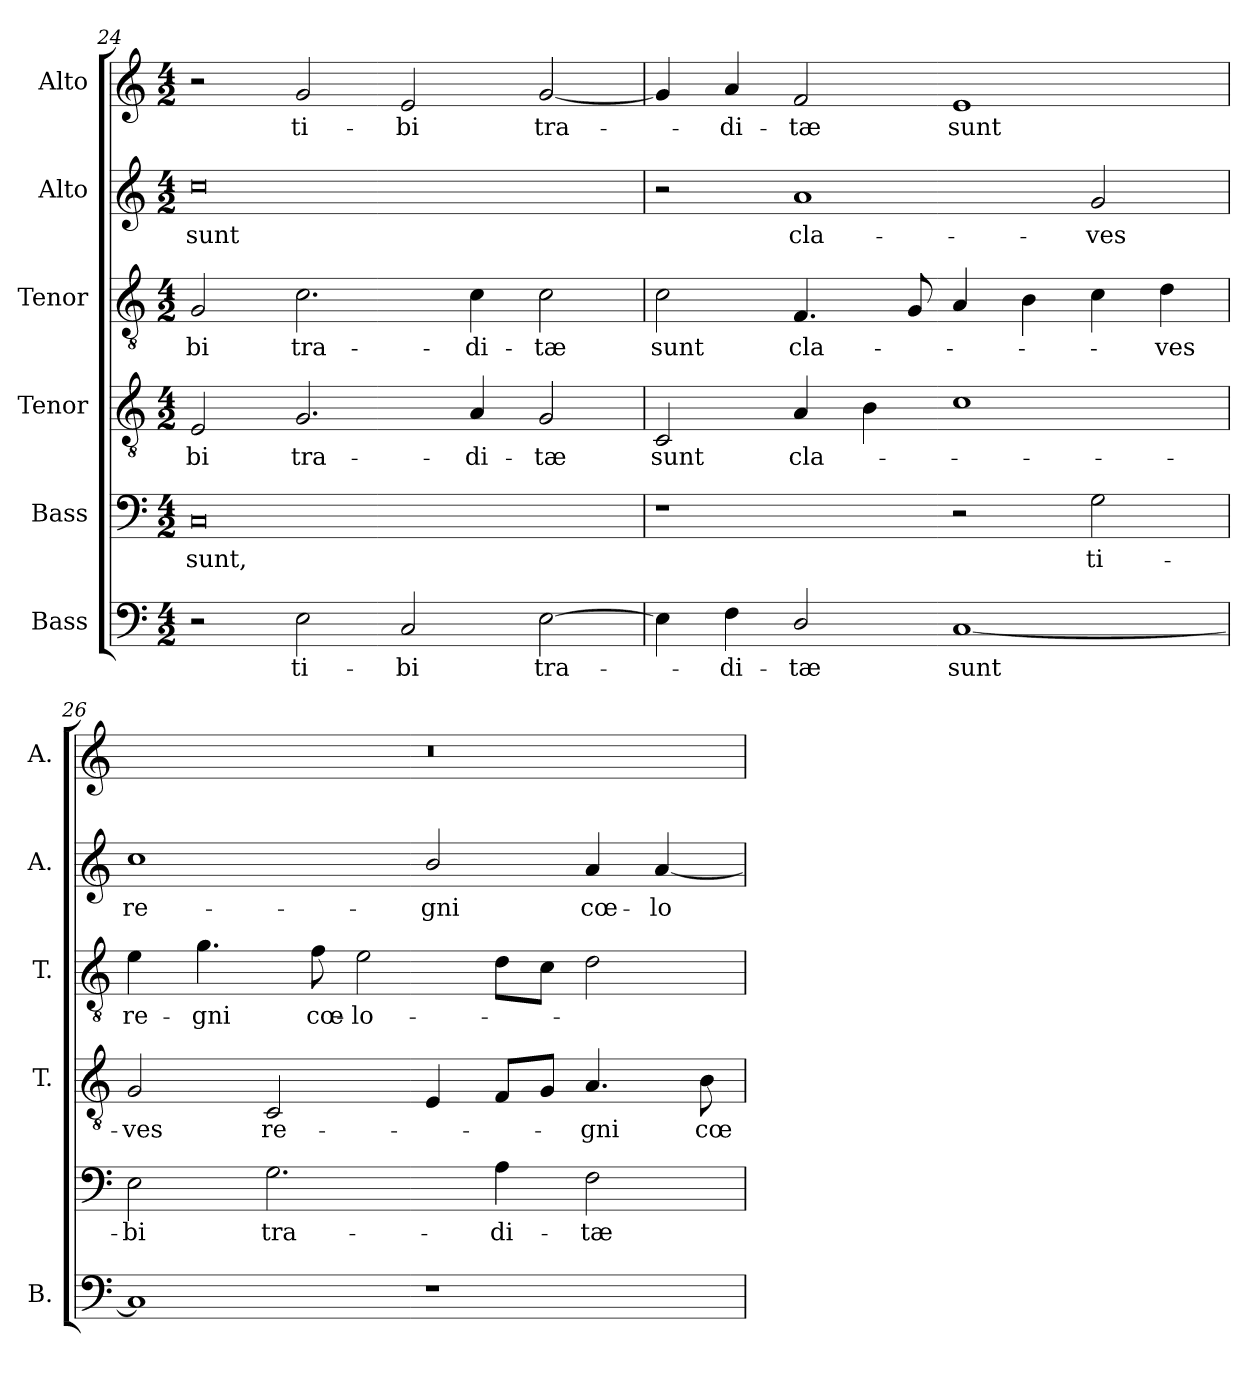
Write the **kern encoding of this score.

**kern	**text	**kern	**text	**kern	**text	**kern	**text	**kern	**text	**kern	**text
*part6	*part6	*part5	*part5	*part4	*part4	*part3	*part3	*part2	*part2	*part1	*part1
*staff6	*staff6	*staff5	*staff5	*staff4	*staff4	*staff3	*staff3	*staff2	*staff2	*staff1	*staff1
*I"Bass	*	*I"Bass	*	*I"Tenor	*	*I"Tenor	*	*I"Alto	*	*I"Alto	*
*I'B.	*	*	*	*I'T.	*	*I'T.	*	*I'A.	*	*I'A.	*
*clefF4	*	*clefF4	*	*clefGv2	*	*clefGv2	*	*clefG2	*	*clefG2	*
*	*	*	*	*ITrd7c12	*	*ITrd7c12	*	*	*	*	*
*k[]	*	*k[]	*	*k[]	*	*k[]	*	*k[]	*	*k[]	*
*C:	*	*C:	*	*C:	*	*C:	*	*C:	*	*C:	*
*M4/2	*	*M4/2	*	*M4/2	*	*M4/2	*	*M4/2	*	*M4/2	*
=24	=24	=24	=24	=24	=24	=24	=24	=24	=24	=24	=24
!	!	!	!LO:LY:b:color=#000000	!	!	!	!	!	!	!	!
!	!	!	!	!	!LO:LY:b:color=#000000	!	!	!	!	!	!
!	!	!	!	!	!	!	!LO:LY:b:color=#000000	!	!	!	!
!	!	!	!	!	!	!	!	!	!LO:LY:b:color=#000000	!	!
2r	.	0Ci	sunt,	2EEi/	-bi	2GGi/	-bi	0cci	sunt	2r	.
!	!LO:LY:b:color=#000000	!	!	!	!	!	!	!	!	!	!
!	!	!	!	!	!LO:LY:b:color=#000000	!	!	!	!	!	!
!	!	!	!	!	!	!	!LO:LY:b:color=#000000	!	!	!	!
!	!	!	!	!	!	!	!	!	!	!	!LO:LY:b:color=#000000
2Ei\	ti-	.	.	2.GGi/	tra-	2.Ci\	tra-	.	.	2gi/	ti-
!	!LO:LY:b:color=#000000	!	!	!	!	!	!	!	!	!	!
!	!	!	!	!	!	!	!	!	!	!	!LO:LY:b:color=#000000
2Ci/	-bi	.	.	.	.	.	.	.	.	2ei/	-bi
!	!	!	!	!	!LO:LY:b:color=#000000	!	!	!	!	!	!
!	!	!	!	!	!	!	!LO:LY:b:color=#000000	!	!	!	!
.	.	.	.	4AAi/	-di-	4Ci\	-di-	.	.	.	.
!	!LO:LY:b:color=#000000	!	!	!	!	!	!	!	!	!	!
!	!	!	!	!	!LO:LY:b:color=#000000	!	!	!	!	!	!
!	!	!	!	!	!	!	!LO:LY:b:color=#000000	!	!	!	!
!	!	!	!	!	!	!	!	!	!	!	!LO:LY:b:color=#000000
[2Ei\	tra-	.	.	2GGi/	-tæ	2Ci\	-tæ	.	.	[2gi/	tra-
=25	=25	=25	=25	=25	=25	=25	=25	=25	=25	=25	=25
!	!	!	!	!	!LO:LY:b:color=#000000	!	!	!	!	!	!
!	!	!	!	!	!	!	!LO:LY:b:color=#000000	!	!	!	!
4Ei\]	.	1r	.	2CCi/	sunt	2Ci\	sunt	2r	.	4gi/]	.
!	!LO:LY:b:color=#000000	!	!	!	!	!	!	!	!	!	!
!	!	!	!	!	!	!	!	!	!	!	!LO:LY:b:color=#000000
4Fi\	-di-	.	.	.	.	.	.	.	.	4ai/	-di-
!	!LO:LY:b:color=#000000	!	!	!	!	!	!	!	!	!	!
!	!	!	!	!	!LO:LY:b:color=#000000	!	!	!	!	!	!
!	!	!	!	!	!	!	!LO:LY:b:color=#000000	!	!	!	!
!	!	!	!	!	!	!	!	!	!LO:LY:b:color=#000000	!	!
!	!	!	!	!	!	!	!	!	!	!	!LO:LY:b:color=#000000
2Di/	-tæ	.	.	4AAi/	cla-	4.FFi/	cla-	1ai	cla-	2fi/	-tæ
.	.	.	.	4BBi\	.	.	.	.	.	.	.
.	.	.	.	.	.	8GGi/	.	.	.	.	.
!	!LO:LY:b:color=#000000	!	!	!	!	!	!	!	!	!	!
!	!	!	!	!	!	!	!	!	!	!	!LO:LY:b:color=#000000
[1Ci	sunt	2r	.	1Ci	.	4AAi/	.	.	.	1ei	sunt
.	.	.	.	.	.	4BBi\	.	.	.	.	.
!	!	!	!LO:LY:b:color=#000000	!	!	!	!	!	!	!	!
!	!	!	!	!	!	!	!	!	!LO:LY:b:color=#000000	!	!
.	.	2Gi\	ti-	.	.	4Ci\	.	2gi/	-ves	.	.
!	!	!	!	!	!	!	!LO:LY:b:color=#000000	!	!	!	!
.	.	.	.	.	.	4Di\	-ves	.	.	.	.
!!LO:LB:g=z
=26	=26	=26	=26	=26	=26	=26	=26	=26	=26	=26	=26
!	!	!	!LO:LY:b:color=#000000	!	!	!	!	!	!	!	!
!	!	!	!	!	!LO:LY:b:color=#000000	!	!	!	!	!	!
!	!	!	!	!	!	!	!LO:LY:b:color=#000000	!	!	!	!
!	!	!	!	!	!	!	!	!	!LO:LY:b:color=#000000	!LO:N:vis=1	!
1Ci]	.	2Ei\	-bi	2GGi/	-ves	4Ei\	re-	1cci	re-	0r	.
!	!	!	!	!	!	!	!LO:LY:b:color=#000000	!	!	!	!
.	.	.	.	.	.	4.Gi\	-gni	.	.	.	.
!	!	!	!LO:LY:b:color=#000000	!	!	!	!	!	!	!	!
!	!	!	!	!	!LO:LY:b:color=#000000	!	!	!	!	!	!
.	.	2.Gi\	tra-	2CCi/	re-	.	.	.	.	.	.
!	!	!	!	!	!	!	!LO:LY:b:color=#000000	!	!	!	!
.	.	.	.	.	.	8Fi\	cœ-	.	.	.	.
!	!	!	!	!	!	!	!LO:LY:b:color=#000000	!	!	!	!
.	.	.	.	.	.	2Ei\	-lo-	.	.	.	.
!	!	!	!	!	!	!	!	!	!LO:LY:b:color=#000000	!	!
1r	.	.	.	4EEi/	.	.	.	2bi/	-gni	.	.
!	!	!	!LO:LY:b:color=#000000	!	!	!	!	!	!	!	!
.	.	4Ai\	-di-	8FFi/L	.	8Di\L	.	.	.	.	.
.	.	.	.	8GGi/J	.	8Ci\J	.	.	.	.	.
!	!	!	!LO:LY:b:color=#000000	!	!	!	!	!	!	!	!
!	!	!	!	!	!LO:LY:b:color=#000000	!	!	!	!	!	!
!	!	!	!	!	!	!	!	!	!LO:LY:b:color=#000000	!	!
.	.	2Fi\	-tæ	4.AAi/	-gni	2Di\	.	4ai/	cœ-	.	.
!	!	!	!	!	!	!	!	!	!LO:LY:b:color=#000000	!	!
.	.	.	.	.	.	.	.	[4ai/	-lo-	.	.
!	!	!	!	!	!LO:LY:b:color=#000000	!	!	!	!	!	!
.	.	.	.	8BBi\	cœ-	.	.	.	.	.	.
=	=	=	=	=	=	=	=	=	=	=	=
*-	*-	*-	*-	*-	*-	*-	*-	*-	*-	*-	*-
